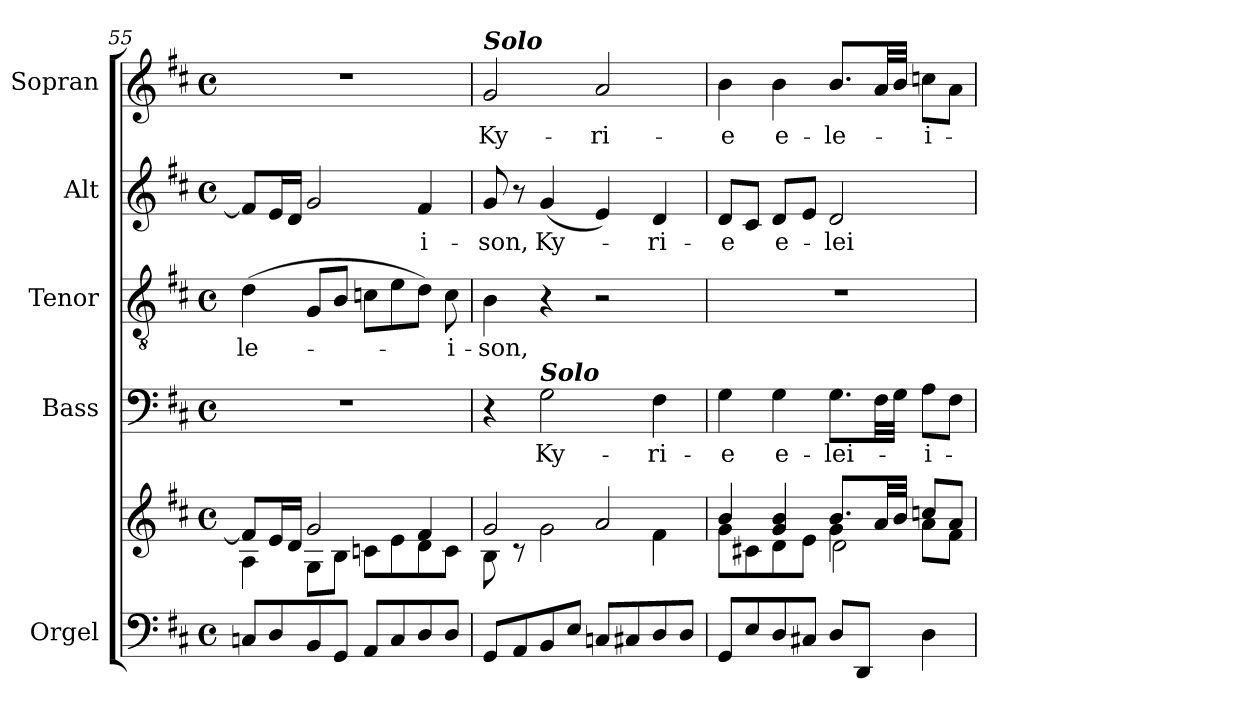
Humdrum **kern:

**kern	**kern	**kern	**text	**kern	**text	**kern	**text	**kern	**text
*part5	*part5	*part4	*part4	*part3	*part3	*part2	*part2	*part1	*part1
*staff6	*staff5	*staff4	*staff4	*staff3	*staff3	*staff2	*staff2	*staff1	*staff1
*I"Orgel	*	*I"Bass	*	*I"Tenor	*	*I"Alt	*	*I"Sopran	*
*I'Org.	*	*I'B	*	*I'T	*	*I'A	*	*I'S	*
*clefF4	*clefG2	*clefF4	*	*clefGv2	*	*clefG2	*	*clefG2	*
*k[f#c#]	*k[f#c#]	*k[f#c#]	*	*k[f#c#]	*	*k[f#c#]	*	*k[f#c#]	*
*D:	*D:	*D:	*	*D:	*	*D:	*	*D:	*
*M4/4	*M4/4	*M4/4	*	*M4/4	*	*M4/4	*	*M4/4	*
*met(c)	*met(c)	*met(c)	*	*met(c)	*	*met(c)	*	*met(c)	*
=55	=55	=55	=55	=55	=55	=55	=55	=55	=55
*	*^	*	*	*	*	*	*	*	*
!	!	!	!	!	!	!LO:LY:b	!	!	!	!
8Cn/L	8f#/L]	4A\	1r	.	(>4d\	-le-	8f#/L]	.	1r	.
8D/	16e/L	.	.	.	.	.	16e/L	.	.	.
.	16d/JJ	.	.	.	.	.	16d/JJ	.	.	.
8BB/	2g/	8G\L	.	.	8G/L	.	2g/	.	.	.
8GG/J	.	8B\J	.	.	8B/J	.	.	.	.	.
8AA/L	.	8cn\L	.	.	8cn\L	.	.	.	.	.
8C/	.	8e\	.	.	8e\	.	.	.	.	.
!	!	!	!	!	!	!	!	!LO:LY:b	!	!
8D/	4f#/	8d\	.	.	8d\J)	.	4f#/	-i-	.	.
!	!	!	!	!	!	!LO:LY:b	!	!	!	!
8D/J	.	8c\J	.	.	8c\	-i-	.	.	.	.
=56	=56	=56	=56	=56	=56	=56	=56	=56	=56	=56
!	!	!	!	!	!	!	!	!	!LO:TX:a:Bi:t=Solo	!
!	!	!	!	!	!	!LO:LY:b	!	!LO:LY:b	!	!LO:LY:b
8GG/L	2g/	8B\	4r	.	4B\	-son,	8g/	-son,	2g/	Ky-
8AA/	.	8rc	.	.	.	.	8r	.	.	.
!	!	!	!LO:TX:a:Bi:t=Solo	!	!	!	!	!	!	!
!	!	!	!	!LO:LY:b	!	!	!	!LO:LY:b	!	!
8BB/	.	2g\	2G\	Ky-	4r	.	(<4g/	Ky-	.	.
8E/J	.	.	.	.	.	.	.	.	.	.
!	!	!	!	!	!	!	!	!	!	!LO:LY:b
8Cn/L	2a/	.	.	.	2r	.	4e/)	.	2a/	-ri-
8C#X/	.	.	.	.	.	.	.	.	.	.
!	!	!	!	!LO:LY:b	!	!	!	!LO:LY:b	!	!
8D/	.	4f#\	4F#\	-ri-	.	.	4d/	-ri-	.	.
8D/J	.	.	.	.	.	.	.	.	.	.
=57	=57	=57	=57	=57	=57	=57	=57	=57	=57	=57
*	*	*^	*	*	*	*	*	*	*	*
!	!	!	!	!	!LO:LY:b	!	!	!	!LO:LY:b	!	!LO:LY:b
8GG/L	4b/	8g\L	2ryy	4G\	-e	1r	.	8d/L	-e	4b\	-e
8E/	.	8c#X\	.	.	.	.	.	8c#/J	.	.	.
!	!	!	!	!	!LO:LY:b	!	!	!	!LO:LY:b	!	!LO:LY:b
8D/	4g/ 4b/	8d\	.	4G\	e-	.	.	8d/L	e-	4b\	e-
8C#X/J	.	8e\J	.	.	.	.	.	8e/J	.	.	.
!	!	!	!	!	!LO:LY:b	!	!	!	!LO:LY:b	!	!LO:LY:b
8D/L	8.b/L	4g\	2d\	8.G\L	-lei-	.	.	2d/	-lei-	8.b/L	-le-
8DD/J	.	.	.	.	.	.	.	.	.	.	.
.	32a/LL	.	.	32F#\LL	.	.	.	.	.	32a/LL	.
.	32b/JJJ	.	.	32G\JJJ	.	.	.	.	.	32b/JJJ	.
!	!	!	!	!	!LO:LY:b	!	!	!	!	!	!LO:LY:b
4D\	8ccn/L	8a\L	.	8A\L	-i-	.	.	.	.	8ccn\L	-i-
.	8a/J	8f#\J	.	8F#\J	.	.	.	.	.	8a\J	.
*	*v	*v	*v	*	*	*	*	*	*	*	*
=	=	=	=	=	=	=	=	=	=
*-	*-	*-	*-	*-	*-	*-	*-	*-	*-
